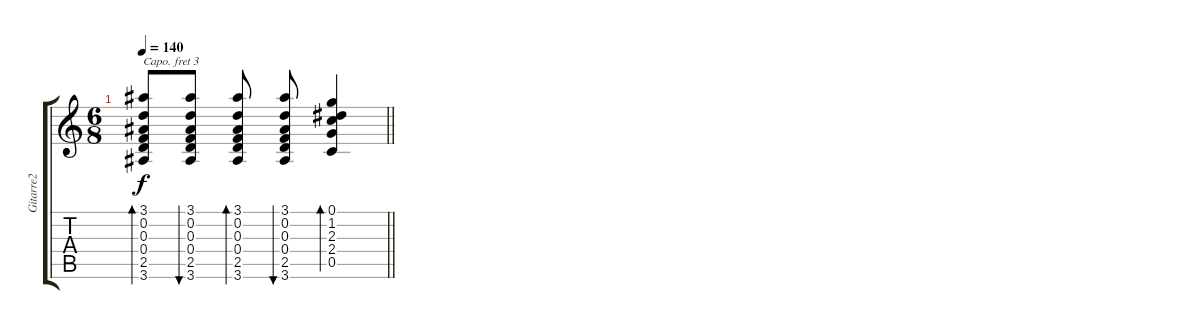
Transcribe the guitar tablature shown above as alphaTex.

\track ("Gitarre2" "Gitarre2") {instrument acousticguitarsteel}
\staff {score tabs}
\capo 3
\tuning (E4 B3 G3 D3 A2 E2) {hide}
\ts (6 8)
\tempo 140
\clef g2
\barLineRight lightlight
\ks c
(3.1 0.2 0.3 0.4 2.5 3.6).8{bd 120 dy f} (3.1 0.2 0.3 0.4 2.5 3.6).8{bu 120 beam split} (3.1 0.2 0.3 0.4 2.5 3.6).8{bd 120} (3.1 0.2 0.3 0.4 2.5 3.6).8{bu 120} (0.1 1.2 2.3 2.4 0.5).4{bd 120}
